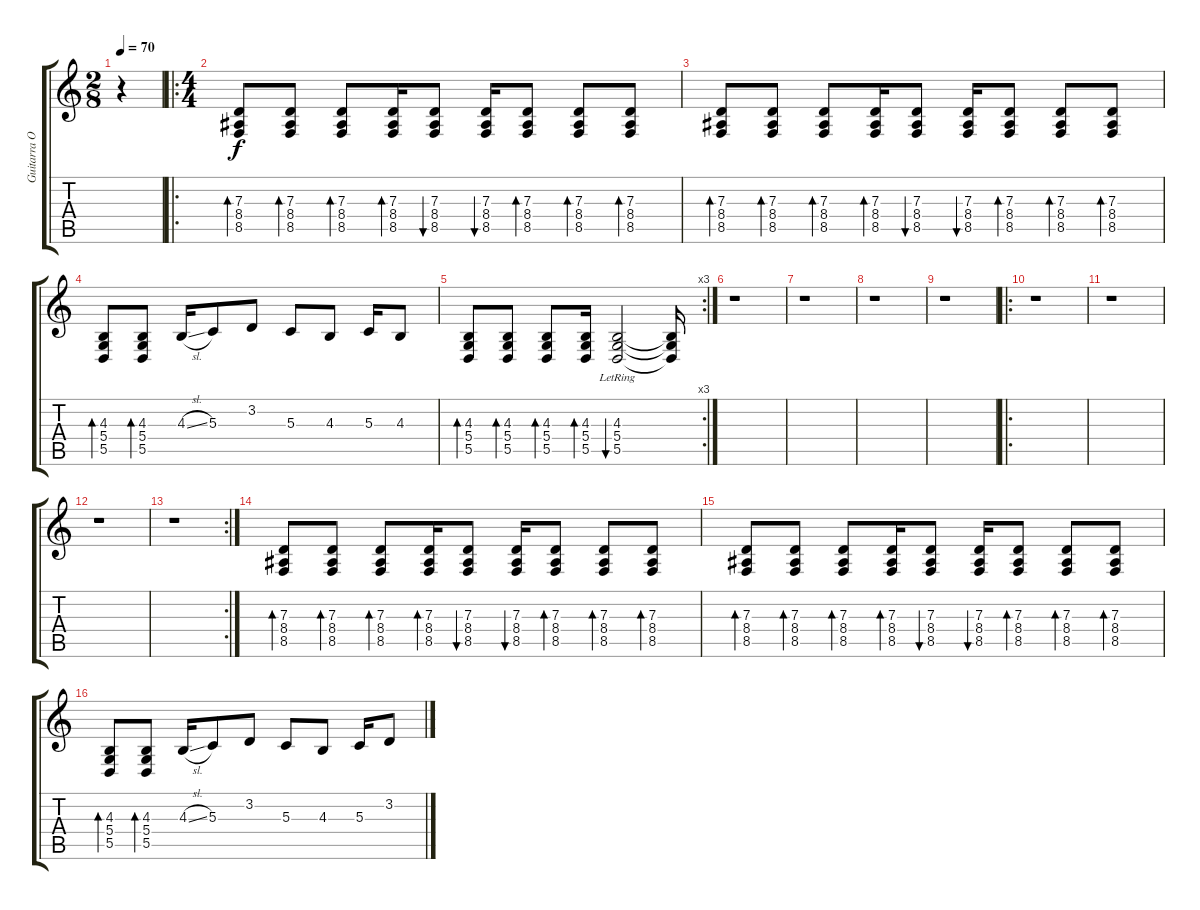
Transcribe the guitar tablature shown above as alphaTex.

\track ("Guitarra Overdriven" "Guitarra O") {instrument sitar}
\staff {score tabs}
\tuning (E4 B3 G3 D3 A2 E2) {hide}
\ts (2 8)
\tempo 70
\clef g2
\ks c
r.4{dy f instrument sitar} |
\ro
\ts (4 4)
(7.3 8.4 8.5).8{bd 120} (7.3 8.4 8.5).8{bd 120} (7.3 8.4 8.5).8{bd 120} (7.3 8.4 8.5).16{bd 240} (7.3 8.4 8.5).8{bu 120} (7.3 8.4 8.5).16{bu 120} (7.3 8.4 8.5).8{bd 120} (7.3 8.4 8.5).8{bd 120} (7.3 8.4 8.5).8{bd 120} |
(7.3 8.4 8.5).8{bd 120} (7.3 8.4 8.5).8{bd 120} (7.3 8.4 8.5).8{bd 120} (7.3 8.4 8.5).16{bd 240} (7.3 8.4 8.5).8{bu 120} (7.3 8.4 8.5).16{bu 120} (7.3 8.4 8.5).8{bd 120} (7.3 8.4 8.5).8{bd 120} (7.3 8.4 8.5).8{bd 120} |
(4.3 5.4 5.5).8{bd 120} (4.3 5.4 5.5).8{bd 120} 4.3{sl}.16 5.3.8 3.2.8 5.3.8 4.3.8 5.3.16 4.3.8 |
\rc 3
(4.3 5.4 5.5).8{bd 120} (4.3 5.4 5.5).8{bd 120} (4.3 5.4 5.5).8{bd 120} (4.3 5.4 5.5).16{bd 120} (4.3{lr} 5.4{lr} 5.5{lr}).2{bu 120} (4.3{t} 5.4{t} 5.5{t}).16 |
r.1 |
r.1 |
r.1 |
r.1 |
\ro
r.1 |
r.1 |
r.1 |
\rc 2
r.1 |
(7.3 8.4 8.5).8{bd 120} (7.3 8.4 8.5).8{bd 120} (7.3 8.4 8.5).8{bd 120} (7.3 8.4 8.5).16{bd 240} (7.3 8.4 8.5).8{bu 120} (7.3 8.4 8.5).16{bu 120} (7.3 8.4 8.5).8{bd 120} (7.3 8.4 8.5).8{bd 120} (7.3 8.4 8.5).8{bd 120} |
(7.3 8.4 8.5).8{bd 120} (7.3 8.4 8.5).8{bd 120} (7.3 8.4 8.5).8{bd 120} (7.3 8.4 8.5).16{bd 240} (7.3 8.4 8.5).8{bu 120} (7.3 8.4 8.5).16{bu 120} (7.3 8.4 8.5).8{bd 120} (7.3 8.4 8.5).8{bd 120} (7.3 8.4 8.5).8{bd 120} |
(4.3 5.4 5.5).8{bd 120} (4.3 5.4 5.5).8{bd 120} 4.3{sl}.16 5.3.8 3.2.8 5.3.8 4.3.8 5.3.16 3.2.8
